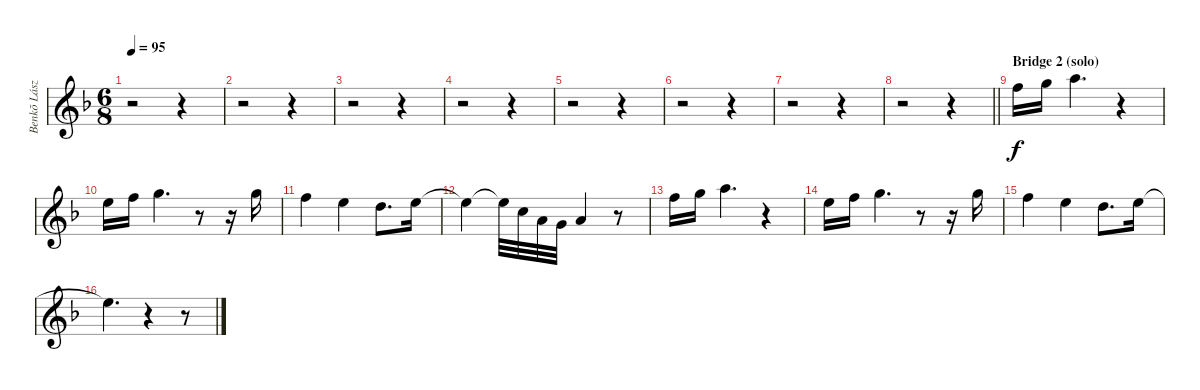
\track ("Benkõ László" "Benkõ Lász") {instrument flute}
\staff {score}
\tuning (E4 B3 G3 D3 A2 E2) {hide}
\ts (6 8)
\tempo 95
\clef g2
\ks dminor
r.2{dy f} r.4 |
r.2 r.4 |
r.2 r.4 |
r.2 r.4 |
r.2 r.4 |
r.2 r.4 |
r.2 r.4 |
\barLineRight lightlight
r.2 r.4 |
\section ("" "Bridge 2 (solo)")
13.1.16 15.1.16 17.1.4{d} r.4 |
12.1.16 13.1.16 15.1.4{d} r.8 r.16 15.1.16 |
13.1.4 12.1.4 10.1.8{d} 12.1.16 |
12.1{t}.4 12.1{t}.32 13.2.32 10.2.32 8.2.32 10.2.4 r.8 |
13.1.16 15.1.16 17.1.4{d} r.4 |
12.1.16 13.1.16 15.1.4{d} r.8 r.16 15.1.16 |
13.1.4 12.1.4 10.1.8{d} 12.1.16 |
12.1{t}.4{d} r.4 r.8
